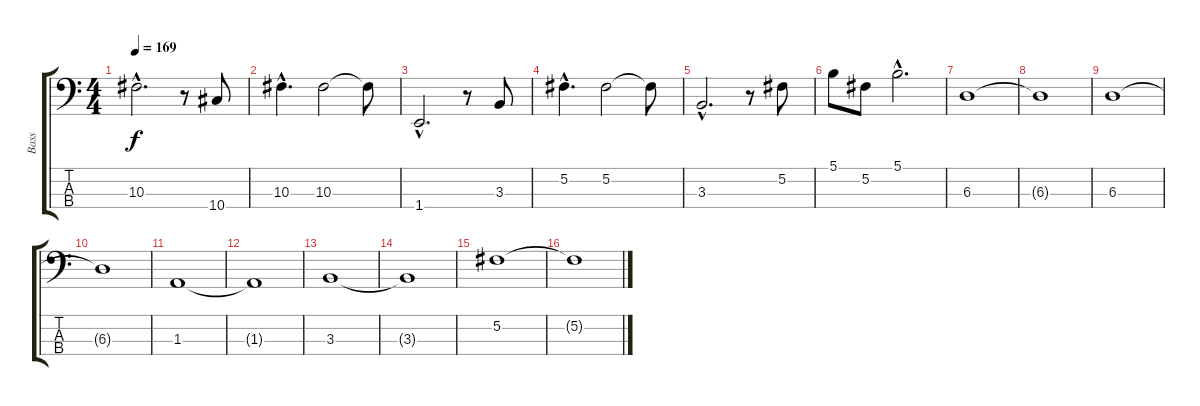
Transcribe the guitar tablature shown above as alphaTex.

\track ("Bass" "Bass") {instrument electricbassfinger}
\staff {score tabs}
\tuning (Gb2 Db2 Ab1 Eb1) {hide}
\ts (4 4)
\tempo 169
\clef f4
\ks c
10.3{hac}.2{d dy f} r.8 10.4.8 |
10.3{hac}.4{d} 10.3.2 10.3{t}.8 |
1.4{hac}.2{d} r.8 3.3.8 |
5.2{hac}.4{d} 5.2.2 5.2{t}.8 |
3.3{hac}.2{d} r.8 5.2.8 |
5.1.8 5.2.8 5.1{hac}.2{d} |
6.3.1 |
6.3{t}.1 |
6.3.1 |
6.3{t}.1 |
1.3.1 |
1.3{t}.1 |
3.3.1 |
3.3{t}.1 |
5.2.1 |
5.2{t}.1
